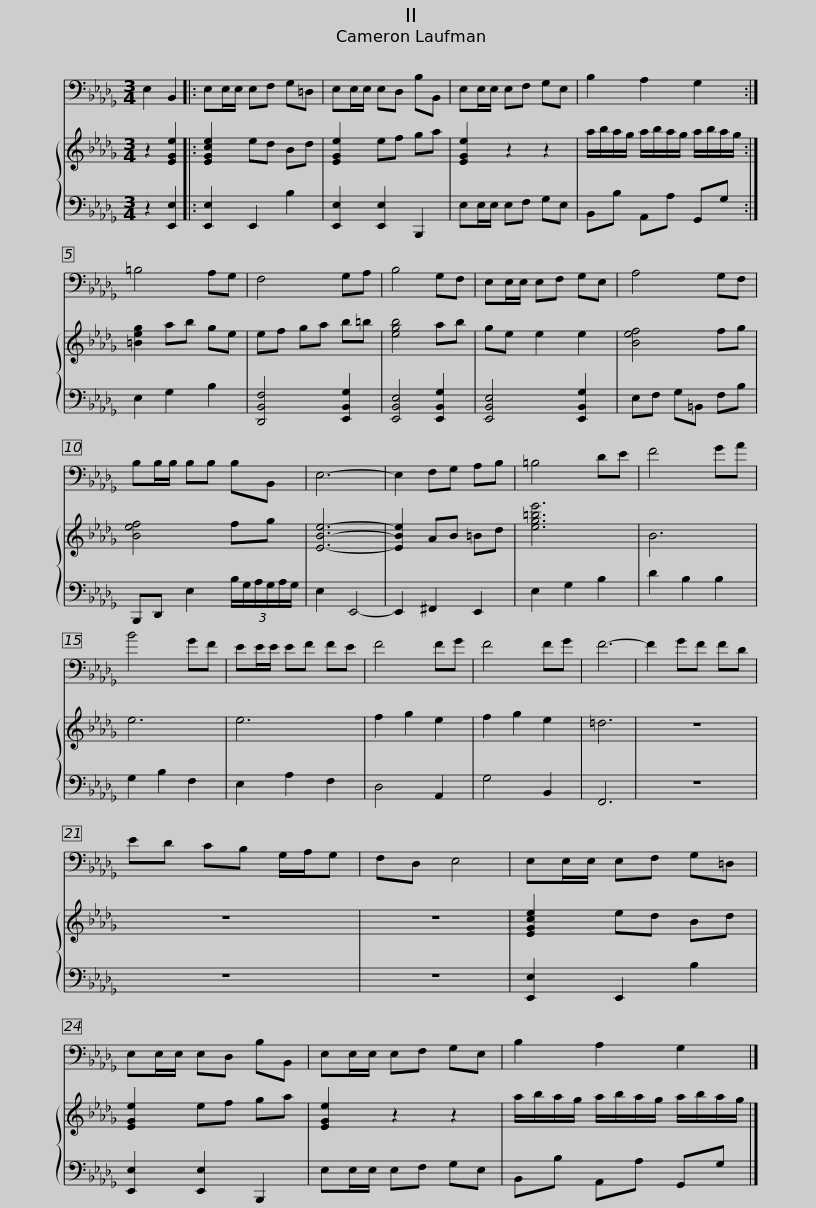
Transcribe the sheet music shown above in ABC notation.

X:1
%%score 1 { 2 | 3 }
L:1/8
M:3/4
I:linebreak $
K:Db
V:1 bass
V:2 treble
V:3 bass
V:1
 E,2 B,,2 |: E,E,/E,/ E,F, G,=D, | E,E,/E,/ E,D, B,B,, | E,E,/E,/ E,F, G,E, |$ B,2 A,2 G,2 :| %5
 =B,4 A,G, | F,4 G,A, | B,4 G,F, |$ E,E,/E,/ E,F, G,E, | A,4 G,F, | %10
 B,B,/B,/ B,B, B,B,, | E,6- | E,2 F,G, A,B, | =B,4 DE |$ F4 GA | %15
 B4 GF | EE/E/ EF FE | F4 FG | F4 FG | F6- | %20
 F2 GF FD |$ ED CB, G,/A,/G, | F,D, E,4 | E,E,/E,/ E,F, G,=D, | E,E,/E,/ E,D, B,B,, | %25
 E,E,/E,/ E,F, G,E, |$ B,2 A,2 G,2 |] %27
V:2
 z2 [EGe]2 |: [EGce]2 ed Bd | [EGe]2 ef ga | [EGe]2 z2 z2 |$ a/b/a/g/ a/b/a/g/ a/b/a/g/ :| %5
 [=Beg]2 ab ge | ef ga b=b | [egb]4 ab |$ ge e2 e2 | [Bef]4 fg | %10
 [Bef]4 fg | [EBe]6- | [EBe]2 AB =Bd | [eg=be']6 |$ B6 | %15
 e6 | e6 | f2 g2 e2 | f2 g2 e2 | =d6 | %20
 z6 |$ z6 | z6 | [EGce]2 ed Bd | [EGe]2 ef ga | %25
 [EGe]2 z2 z2 |$ a/b/a/g/ a/b/a/g/ a/b/a/g/ |] %27
V:3
 z2 [E,,E,]2 |: [E,,E,]2 E,,2 B,2 | [E,,E,]2 [E,,E,]2 B,,,2 | E,E,/E,/ E,F, G,E, |$ B,,B, A,,A, G,,G, :| %5
 E,2 G,2 B,2 | [D,,B,,F,]4 [E,,B,,G,]2 | [E,,B,,E,]4 [E,,B,,G,]2 |$ [E,,B,,E,]4 [E,,B,,G,]2 | E,F, G,=B,, F,B, | %10
 B,,,D,, E,2 (3:2:6B,/G,/A,/G,/A,/G,/ | E,2 E,,4- | E,,2 ^F,,2 E,,2 | E,2 G,2 B,2 |$ D2 B,2 B,2 | %15
 G,2 B,2 F,2 | E,2 A,2 F,2 | D,4 A,,2 | G,4 B,,2 | F,,6 | %20
 z6 |$ z6 | z6 | [E,,E,]2 E,,2 B,2 | [E,,E,]2 [E,,E,]2 B,,,2 | %25
 E,E,/E,/ E,F, G,E, |$ B,,B, A,,A, G,,G, |] %27
